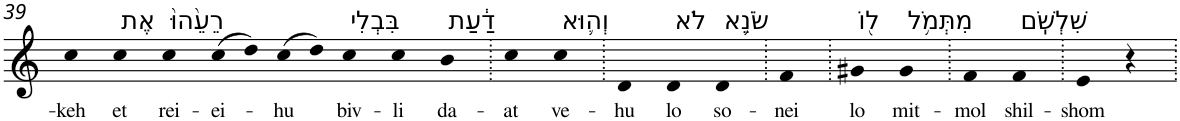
**kern	**text
*part1	*part1
*staff1	*staff1
*I"Piano	*
*I'Pno	*
!!LO:PB:g=z
*clefG2	*
*k[]	*
=39	=39
!	!LO:LY:b
4cc	-keh
!LO:TX:a:t=אֶת	!
!	!LO:LY:b
4cc	et
!LO:TX:a:t=רֵעֵ֙הוּ֙	!
!	!LO:LY:b
4cc	rei-
!	!LO:LY:b
(8cc	-ei-
8dd)	.
!	!LO:LY:b
(8cc	-hu
8dd)	.
!LO:TX:a:t=בִּבְלִי	!
!	!LO:LY:b
4cc	biv-
!	!LO:LY:b
4cc	-li
!LO:TX:a:t=דַ֔עַת	!
!	!LO:LY:b
4b	da-
=40.	=40.
!	!LO:LY:b
4cc	-at
!LO:TX:a:t=וְה֛וּא	!
!	!LO:LY:b
4cc	ve-
=41.	=41.
!	!LO:LY:b
4d	-hu
!LO:TX:a:t=לֹא	!
!	!LO:LY:b
4d	lo
!LO:TX:a:t=שֹׂנֵ֥א	!
!	!LO:LY:b
4d	so-
=42.	=42.
!	!LO:LY:b
4f	-nei
=43.	=43.
!LO:TX:a:t=ל֖וֹ	!
!	!LO:LY:b
4g#X	lo
!LO:TX:a:t=מִתְּמֹ֥ל	!
!	!LO:LY:b
4g#	mit-
=44.	=44.
!	!LO:LY:b
4f	-mol
!LO:TX:a:t=שִׁלְשֹֽׁם	!
!	!LO:LY:b
4f	shil-
=45.	=45.
!	!LO:LY:b
4e	-shom
4r	.
=.	=.
*-	*-
